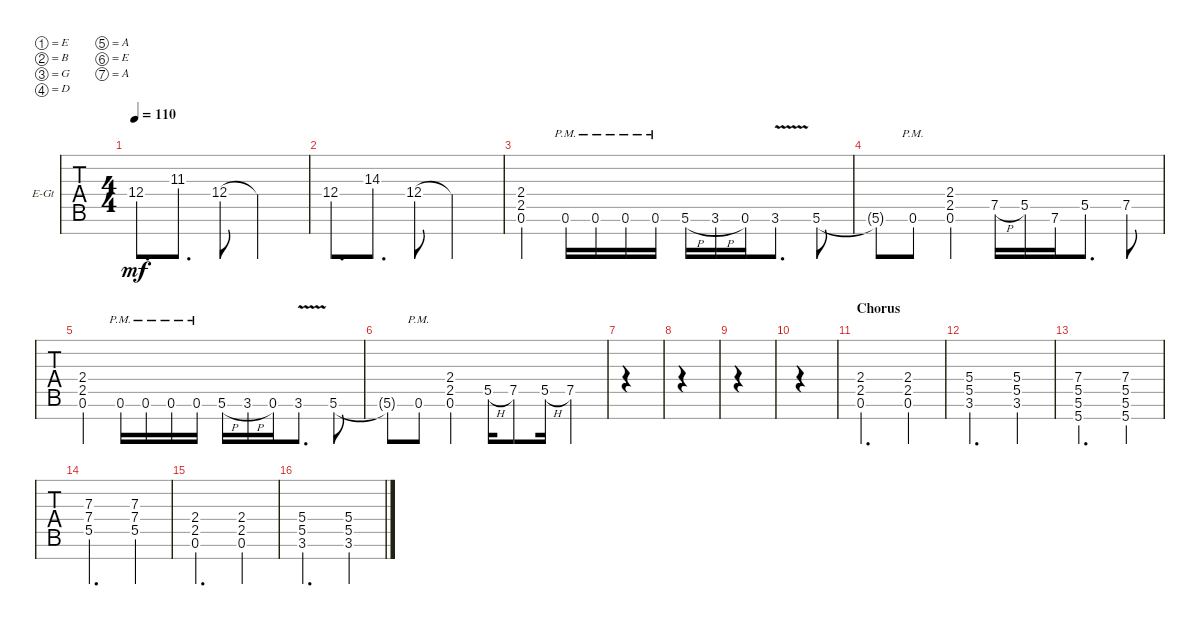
\defaultSystemsLayout 4
\bracketExtendMode groupsimilarinstruments
\firstSystemTrackNameOrientation horizontal
\otherSystemsTrackNameOrientation horizontal
\track ("Cole Train" "E-Gt") {instrument distortionguitar}
\staff {tabs}
\tuning (E4 B3 G3 D3 A2 E2 A1)
\ts (4 4)
\tempo 110
\clef g2
\ks c
12.4.8{d dy mf} 11.3.8{d} 12.4.8 12.4{t}.2 |
12.4.8{d} 14.3.8{d} 12.4.8 12.4{t}.2 |
(0.6 2.5 2.4).4 0.6{pm}.16 0.6{pm}.16 0.6{pm}.16 0.6{pm}.16 5.6{h}.16 3.6{h}.16 0.6.16 3.6{v}.8{d} 5.6.8 |
5.6{t}.8 0.6{pm}.8 (0.6 2.5 2.4).4 7.5{h}.16 5.5.16 7.6.16 5.5.8{d} 7.5.8 |
(0.6 2.5 2.4).4 0.6{pm}.16 0.6{pm}.16 0.6{pm}.16 0.6{pm}.16 5.6{h}.16 3.6{h}.16 0.6.16 3.6{v}.8{d} 5.6.8 |
5.6{t}.8 0.6{pm}.8 (0.6 2.5 2.4).4 5.5{h}.16 7.5.8 5.5{h}.16 7.5.4 |
|
|
|
|
\section ("" "Chorus")
(0.6 2.5 2.4).2{d} (2.4 2.5 0.6).4 |
(3.6 5.5 5.4).2{d} (5.4 5.5 3.6).4 |
(5.5 7.4 5.6 5.7).2{d} (7.4 5.5 5.6 5.7).4 |
(5.5 7.4 7.3).2{d} (7.4 5.5 7.3).4 |
(0.6 2.5 2.4).2{d} (2.4 2.5 0.6).4 |
(3.6 5.5 5.4).2{d} (5.4 5.5 3.6).4
